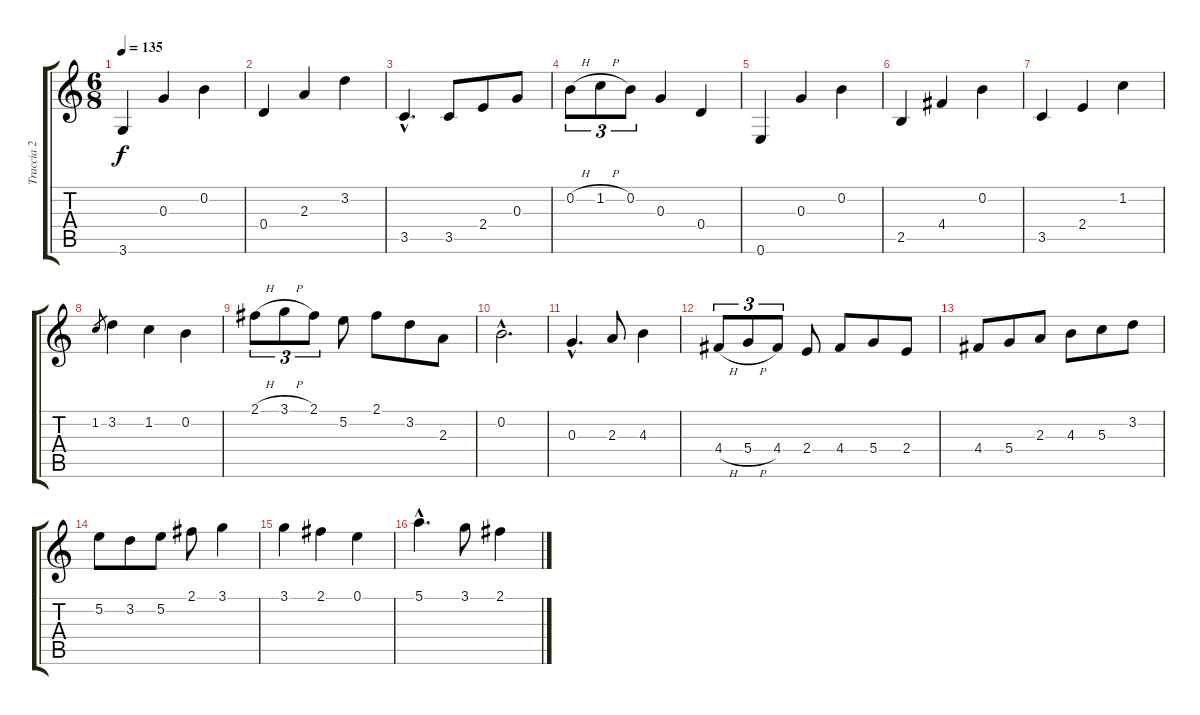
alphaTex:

\track ("Traccia 2" "Traccia 2") {instrument acousticguitarnylon}
\staff {score tabs}
\tuning (E4 B3 G3 D3 A2 E2) {hide}
\ts (6 8)
\tempo 135
\clef g2
\ks c
3.6.4{dy f} 0.3.4 0.2.4 |
0.4.4 2.3.4 3.2.4 |
3.5{hac}.4{d} 3.5.8 2.4.8 0.3.8 |
0.2{h}.8{tu (3 2)} 1.2{h}.8{tu (3 2)} 0.2.8{tu (3 2)} 0.3.4 0.4.4 |
0.6.4 0.3.4 0.2.4 |
2.5.4 4.4.4 0.2.4 |
3.5.4 2.4.4 1.2.4 |
1.2.8{gr} 3.2.4 1.2.4 0.2.4 |
2.1{h}.8{tu (3 2)} 3.1{h}.8{tu (3 2)} 2.1.8{tu (3 2)} 5.2.8 2.1.8 3.2.8 2.3.8 |
0.2{hac}.2{d} |
0.3{hac}.4{d} 2.3.8 4.3.4 |
4.4{h}.8{tu (3 2)} 5.4{h}.8{tu (3 2)} 4.4.8{tu (3 2)} 2.4.8 4.4.8 5.4.8 2.4.8 |
4.4.8 5.4.8 2.3.8 4.3.8 5.3.8 3.2.8 |
5.2.8 3.2.8 5.2.8 2.1.8 3.1.4 |
3.1.4 2.1.4 0.1.4 |
5.1{hac}.4{d} 3.1.8 2.1.4
